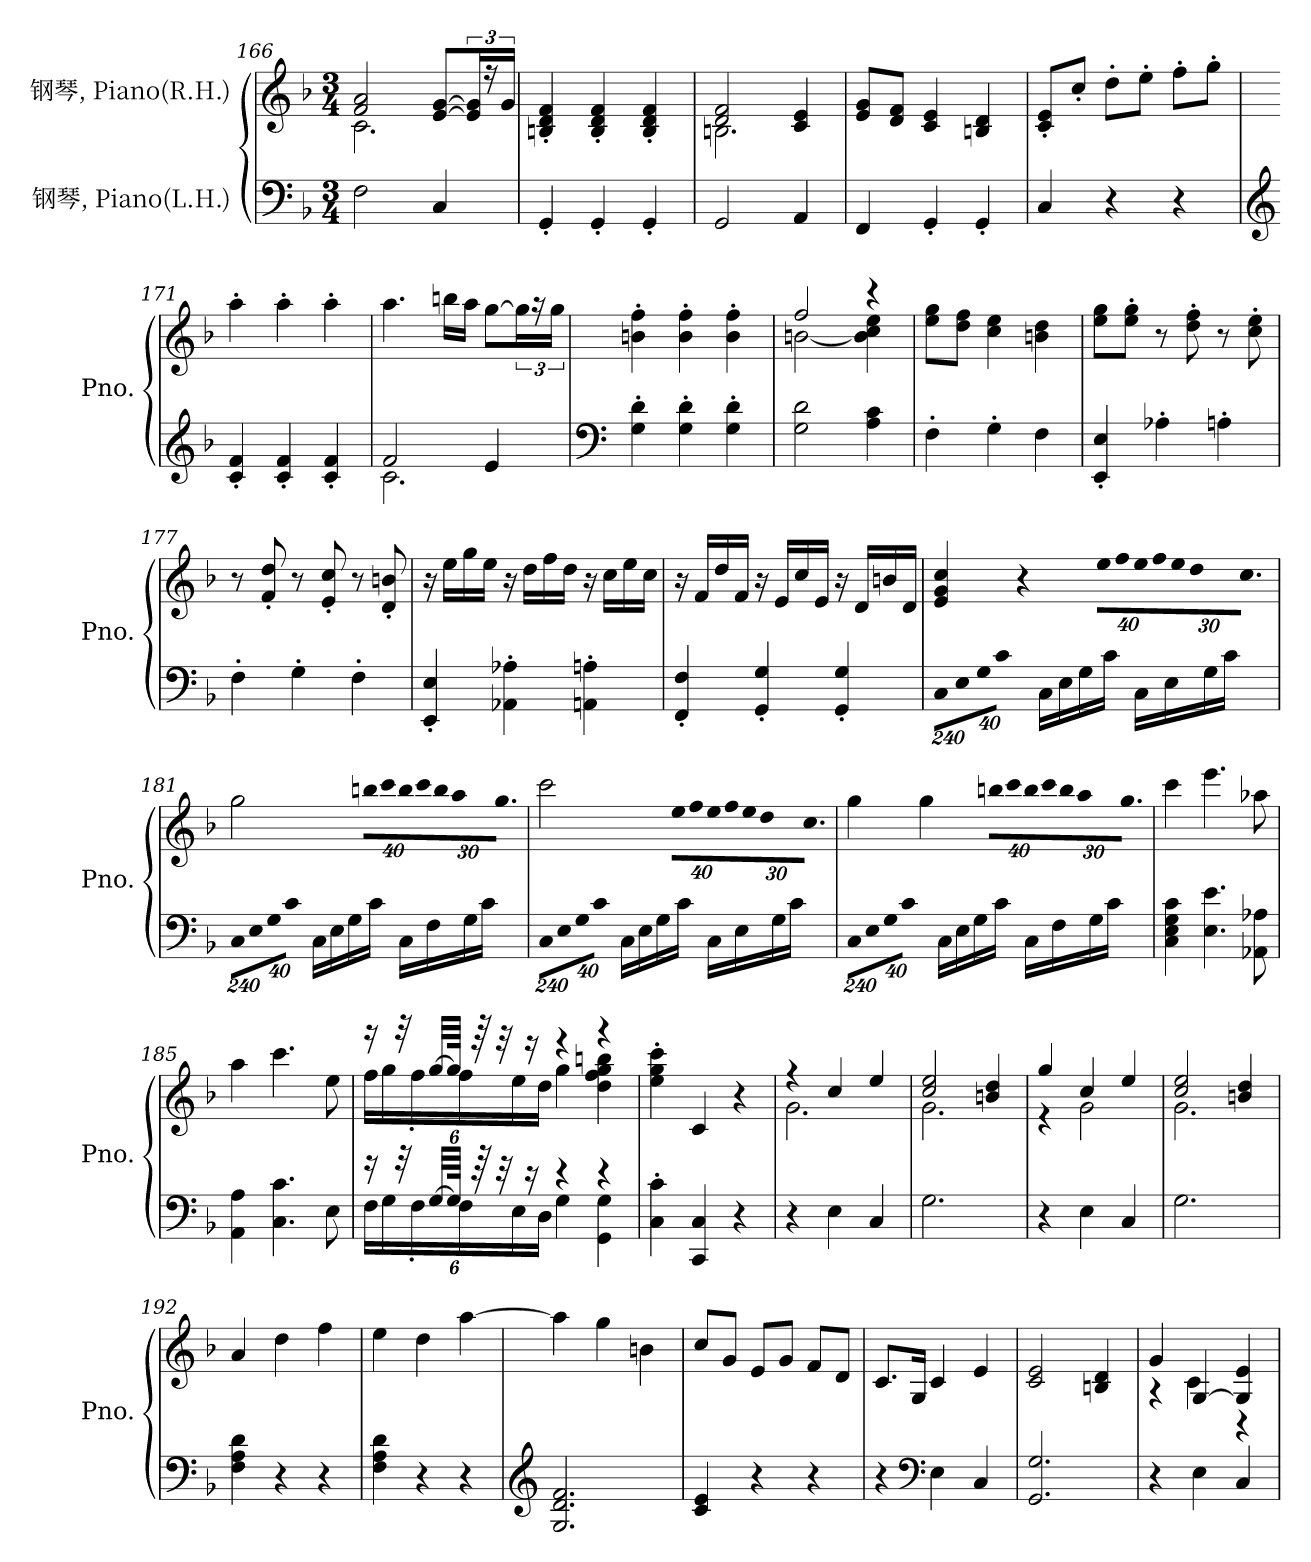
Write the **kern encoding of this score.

**kern	**kern
*part2	*part1
*staff2	*staff1
*I"钢琴, Piano(L.H.)	*I"钢琴, Piano(R.H.)
*I'Pno.	*I'Pno.
*clefF4	*clefG2
*k[b-]	*k[b-]
*M3/4	*M3/4
*MM118	*MM118
=166	=166
*	*^
2F\	2f/ 2a/	2.c\
*	*MM122	*
4C/	[8e/ [8g/L	.
.	24e/] 24g/]Jk	.
.	24r	.
*	*MM114	*
.	24g/	.
*	*v	*v
=167	=167
*	*MM118
4GG'/	4Bn/' 4d/' 4f/'
*	*MM122
4GG'/	4B/' 4d/' 4f/'
*	*MM114
4GG'/	4B/' 4d/' 4f/'
=168	=168
*	*MM118
*	*^
2GG/	2d/ 2f/	2.Bn\
*	*MM122	*
4AA/	4c/ 4e/	.
*	*v	*v
!!LO:PB:g=z
=169	=169
4FF/	8e/ 8g/L
*	*MM126
.	8d/ 8f/J
*	*MM118
4GG'/	4c/ 4e/
*	*MM114
4GG'/	4Bn/ 4d/
=170	=170
*	*MM108
4C/	8c/' 8e/'L
*	*MM126
.	8cc'/J
*	*MM130
4r	8dd'\L
*	*MM122
.	8ee'\J
*	*MM118
4r	8ff'\L
*	*MM114
.	8gg'\J
=171	=171
*clefG2	*
4c/' 4f/'	4aa'\
*	*MM118
4c/' 4f/'	4aa'\
*	*MM108
4c/' 4f/'	4aa'\
=172	=172
*	*MM118
*^	*
2f/	2.c\	4.aa\
.	.	16bbn\LL
.	.	16aa\JJ
*	*	*MM122
4e/	.	[8gg\L
.	.	24gg\Jk]
.	.	24r
*	*	*MM114
.	.	24gg\
*v	*v	*
=173	=173
*clefF4	*
*	*MM118
4G\' 4d\'	4bn\' 4ff\'
*	*MM122
4G\' 4d\'	4b\' 4ff\'
*	*MM114
4G\' 4d\'	4b\' 4ff\'
=174	=174
*	*MM118
*	*^
2G\ 2d\	2ff/	[2bn\
*	*MM122	*
4A\ 4c\	4r	4b\] 4cc\ 4ee\
*	*v	*v
!!LO:LB:g=z
=175	=175
4F'\	8ee\ 8gg\L
*	*MM126
.	8dd\ 8ff\J
*	*MM122
4G'\	4cc\ 4ee\
*	*MM114
4F\	4bn\ 4dd\
=176	=176
*	*MM118
4EE/' 4E/'	8ee\ 8gg\L
*	*MM126
.	8ee\' 8gg\'J
*	*MM130
4A-X'\	8r
*	*MM122
.	8dd\' 8ff\'
*	*MM126
4An'\	8r
*	*MM118
.	8cc\' 8ee\'
=177	=177
*	*MM122
4F'\	8r
*	*MM126
.	8f/' 8dd/'
*	*MM130
4G'\	8r
*	*MM122
.	8e/' 8cc/'
*	*MM126
4F'\	8r
*	*MM114
.	8d/' 8bn/'
=178	=178
*	*MM126
4EE/' 4E/'	16r
.	16ee\LL
*	*MM130
.	16gg\
.	16ee\JJ
*	*MM126
4AA-X\' 4A-X\'	16r
.	16dd\LL
*	*MM134
.	16ff\
.	16dd\JJ
*	*MM130
4AAn\' 4An\'	16r
.	16cc\LL
*	*MM122
.	16ee\
.	16cc\JJ
!!LO:LB:g=z
=179	=179
*	*MM126
4FF/' 4F/'	16r
.	16f/LL
*	*MM130
.	16dd/
.	16f/JJ
*	*MM122
4GG/' 4G/'	16r
.	16e/LL
*	*MM126
.	16cc/
.	16e/JJ
*	*MM122
4GG/' 4G/'	16r
.	16d/LL
*	*MM126
.	16bn/
.	16d/JJ
=180	=180
*Xbrackettup	*
*	*MM118
!LO:N:vis=16	!
1920%137C\LL	4e/ 4g/ 4cc/
!LO:N:vis=16	!
1920%137E\	.
!LO:N:vis=32	!
640%23G\K	.
!LO:N:vis=16	!
1920%137c\JJ	.
*	*MM130
16C\LL	4r
16E\	.
16G\	.
16c\JJ	.
*	*Xbrackettup
*	*MM122
!	!LO:N:vis=32
16C\LL	640%23ee\LLL
!	!LO:N:vis=32
.	640%23ff\
16E\	.
!	!LO:N:vis=32
.	640%23ee\
!	!LO:N:vis=32
.	640%23ff\
16G\	.
!	!LO:N:vis=256%9
.	960%17ee\K
!	!LO:N:vis=32
.	640%23dd\
16c\JJ	.
!	!LO:N:vis=32.
.	1920%103cc\JJJ
960ryy	.
=181	=181
!LO:N:vis=16	!
1920%137C\LL	2gg\
!LO:N:vis=16	!
1920%137E\	.
!LO:N:vis=32	!
640%23G\K	.
!LO:N:vis=16	!
1920%137c\JJ	.
16C\LL	.
16E\	.
16G\	.
16c\JJ	.
*	*MM122
!	!LO:N:vis=32
16C\LL	640%23bbn\LLL
!	!LO:N:vis=32
.	640%23ccc\
16F\	.
!	!LO:N:vis=32
.	640%23bb\
!	!LO:N:vis=32
.	640%23ccc\
16G\	.
!	!LO:N:vis=256%9
.	960%17bb\K
!	!LO:N:vis=32
.	640%23aa\
16c\JJ	.
!	!LO:N:vis=32.
.	1920%103gg\JJJ
960ryy	.
!!LO:LB:g=z
=182	=182
!LO:N:vis=16	!
1920%137C\LL	2ccc\
!LO:N:vis=16	!
1920%137E\	.
!LO:N:vis=32	!
640%23G\K	.
!LO:N:vis=16	!
1920%137c\JJ	.
16C\LL	.
16E\	.
16G\	.
16c\JJ	.
*	*MM122
!	!LO:N:vis=32
16C\LL	640%23ee\LLL
!	!LO:N:vis=32
.	640%23ff\
16E\	.
!	!LO:N:vis=32
.	640%23ee\
!	!LO:N:vis=32
.	640%23ff\
16G\	.
!	!LO:N:vis=256%9
.	960%17ee\K
!	!LO:N:vis=32
.	640%23dd\
16c\JJ	.
!	!LO:N:vis=32.
.	1920%103cc\JJJ
960ryy	.
=183	=183
!LO:N:vis=16	!
1920%137C\LL	4gg\
!LO:N:vis=16	!
1920%137E\	.
!LO:N:vis=32	!
640%23G\K	.
!LO:N:vis=16	!
1920%137c\JJ	.
*	*MM130
16C\LL	4gg\
16E\	.
16G\	.
16c\JJ	.
*	*MM126
!	!LO:N:vis=32
16C\LL	640%23bbn\LLL
!	!LO:N:vis=32
.	640%23ccc\
16F\	.
!	!LO:N:vis=32
.	640%23bb\
!	!LO:N:vis=32
.	640%23ccc\
16G\	.
!	!LO:N:vis=256%9
.	960%17bb\K
!	!LO:N:vis=32
.	640%23aa\
16c\JJ	.
!	!LO:N:vis=32.
.	1920%103gg\JJJ
960ryy	.
=184	=184
*	*MM108
4C\ 4E\ 4G\ 4c\	4ccc\
*	*MM118
4.E\ 4.e\	4.eee\
*	*MM114
8AA-X\ 8A-X\	8aa-X\
=185	=185
*	*MM118
4AA\ 4A\	4aa\
*	*MM122
4.C\ 4.c\	4.ccc\
*	*MM114
8E\	8ee\
!!LO:LB:g=z
=186	=186
*	*MM118
*^	*^
16r	24F\LL	16r	24ff\LL
.	24G\	.	24gg\
*	*	*MM122	*
32r	.	32r	.
.	24F'\	.	24ff'\
[32G/LLL	.	[32gg/LLL	.
64G/JJJk]	24F\	64gg/JJJk]	24ff\
64r	.	64r	.
32r	.	32r	.
.	24E\	.	24ee\
*	*	*MM114	*
16r	.	16r	.
.	24D\JJ	.	24dd\JJ
*	*	*MM118	*
4r	4G\	4r	4gg\
*	*	*MM104	*
4r	4GG\ 4G\	4r	4dd\ 4ff\ 4gg\ 4bbn\
*v	*v	*	*
*	*v	*v
=187	=187
*	*MM98
4C\' 4c\'	4ee\' 4gg\' 4ccc\'
*	*MM108
4CC/ 4C/	4c/
*	*MM89
4r	4r
=188	=188
*	*MM108
*	*^
4r	4r	2.g\
*	*MM122	*
4E\	4cc/	.
*	*MM114	*
4C/	4ee/	.
=189	=189	=189
*	*MM122	*
2.G\	2cc/ 2ee/	2.g\
*	*MM114	*
.	4bn/ 4dd/	.
=190	=190	=190
*	*MM118	*
4r	4gg/	4r
*	*MM122	*
4E\	4cc/	2g\
*	*MM114	*
4C/	4ee/	.
=191	=191	=191
*	*MM122	*
2.G\	2cc/ 2ee/	2.g\
*	*MM108	*
.	4bn/ 4dd/	.
*	*v	*v
=192	=192
*	*MM114
4F\ 4A\ 4d\	4a/
*	*MM122
4r	4dd\
*	*MM118
4r	4ff\
!!LO:LB:g=z
=193	=193
*	*MM122
4F\ 4A\ 4d\	4ee\
*	*MM112
4r	4dd\
*	*MM108
4r	[4aa\
=194	=194
*clefG2	*
*	*MM114
2.G/ 2.d/ 2.f/	4aa\]
*	*MM122
.	4gg\
*	*MM118
.	4bn\
=195	=195
*	*MM122
4c/ 4e/	8cc/L
*	*MM126
.	8g/J
*	*MM130
4r	8e/L
*	*MM122
.	8g/J
*	*MM126
4r	8f/L
*	*MM118
.	8d/J
=196	=196
*	*MM114
4r	8.c/L
*	*MM122
.	16G/Jk
*clefF4	*
*	*MM118
4E\	4c/
*	*MM114
4C/	4e/
=197	=197
*	*MM118
2.GG/ 2.G/	2c/ 2e/
*	*MM114
.	4Bn/ 4d/
=198	=198
*	*MM118
*	*^
4r	4g/	4r
*	*MM122	*
4E\	[4G/	4c\
*	*MM118	*
4C/	4G/] 4e/	4r
*	*v	*v
=	=
*-	*-
